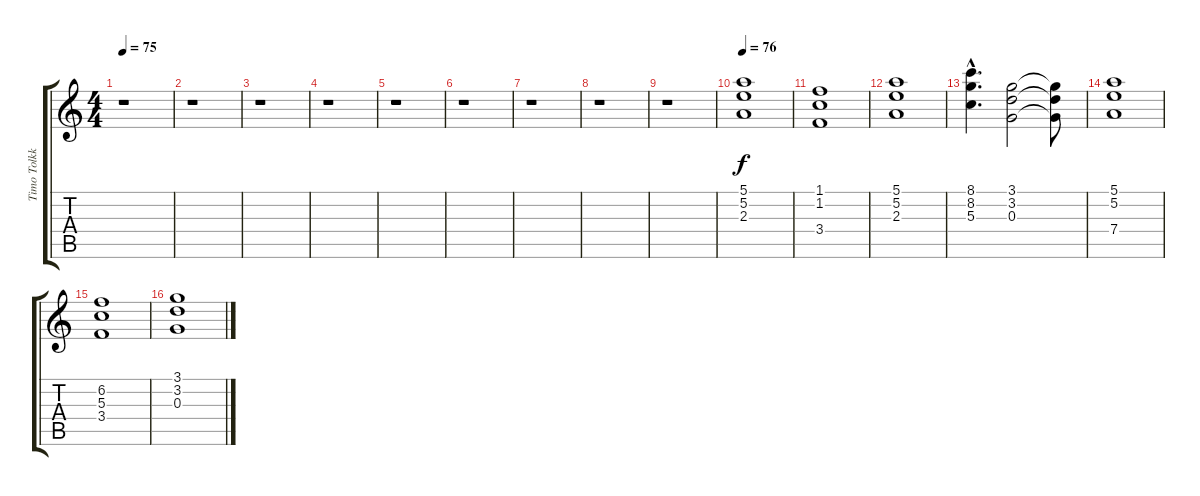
\track ("Timo Tolkki" "Timo Tolkk") {instrument distortionguitar}
\staff {score tabs}
\tuning (E4 B3 G3 D3 A2 E2) {hide}
\ts (4 4)
\tempo 75
\clef g2
\ks c
r.1{dy f instrument distortionguitar} |
r.1 |
r.1 |
r.1 |
r.1 |
r.1 |
r.1 |
r.1 |
r.1 |
\tempo 76
(5.1 5.2 2.3).1 |
(1.1 1.2 3.4).1 |
(5.1 5.2 2.3).1 |
(8.1{hac} 8.2{hac} 5.3{hac}).4{d} (3.1 3.2 0.3).2 (3.1{t} 3.2{t} 0.3{t}).8 |
(5.1 5.2 7.4).1 |
(6.2 5.3 3.4).1 |
(3.1 3.2 0.3).1
